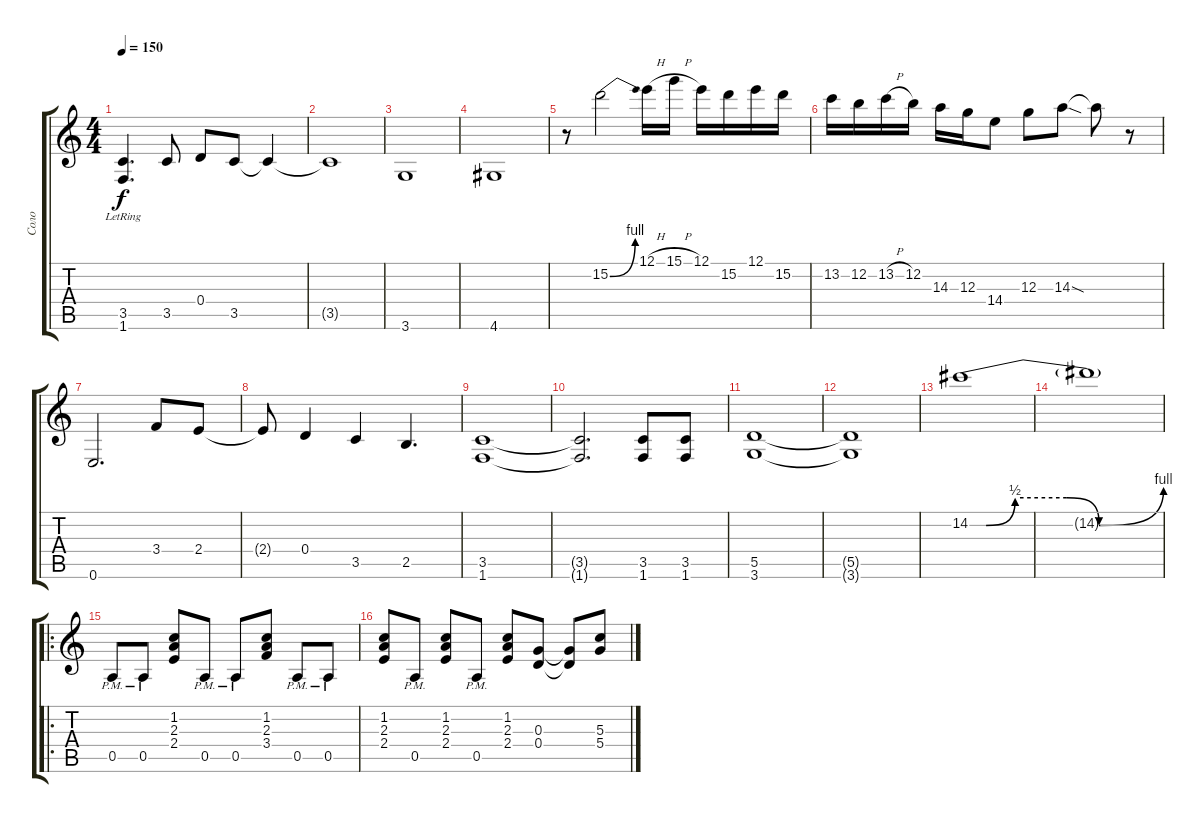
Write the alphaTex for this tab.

\track ("Соло" "Соло") {instrument distortionguitar}
\staff {score tabs}
\tuning (E4 B3 G3 D3 A2 E2) {hide}
\ts (4 4)
\tempo 150
\clef g2
\ks c
(3.5 1.6{lr}).4{d dy f} 3.5.8 0.4.8 3.5.8 3.5{t}.4 |
3.5{t}.1 |
3.6.1 |
4.6.1 |
r.8 15.2{be (bend 0 0 60 4)}.2 12.1{h}.16 15.1{h}.16 12.1.16 15.2.16 12.1.16 15.2.16 |
13.2.16 12.2.16 13.2{h}.16 12.2.16 14.3.16 12.3.16 14.4.8 12.3.8 14.3{sod}.8 14.3{t}.8 r.8 |
0.6.2{d} 3.4.8 2.4.8 |
2.4{t}.8 0.4.4 3.5.4 2.5.4{d} |
(3.5 1.6).1 |
(3.5{t} 1.6{t}).2{d} (3.5 1.6).8 (3.5 1.6).8 |
(5.5 3.6).1 |
(5.5{t} 3.6{t}).1 |
14.2{be (custom 0 0 5 0 14 2 30 2 40 0 60 4)}.1 |
14.2{t}.1 |
\ro
0.5{pm}.8 0.5{pm}.8 (1.2 2.3 2.4).8 0.5{pm}.8 0.5{pm}.8 (1.2 2.3 3.4).8 0.5{pm}.8 0.5{pm}.8 |
(1.2 2.3 2.4).8 0.5{pm}.8 (1.2 2.3 2.4).8 0.5{pm}.8 (1.2 2.3 2.4).8 (0.3 0.4).8 (0.3{t} 0.4{t}).8 (5.3 5.4).8
